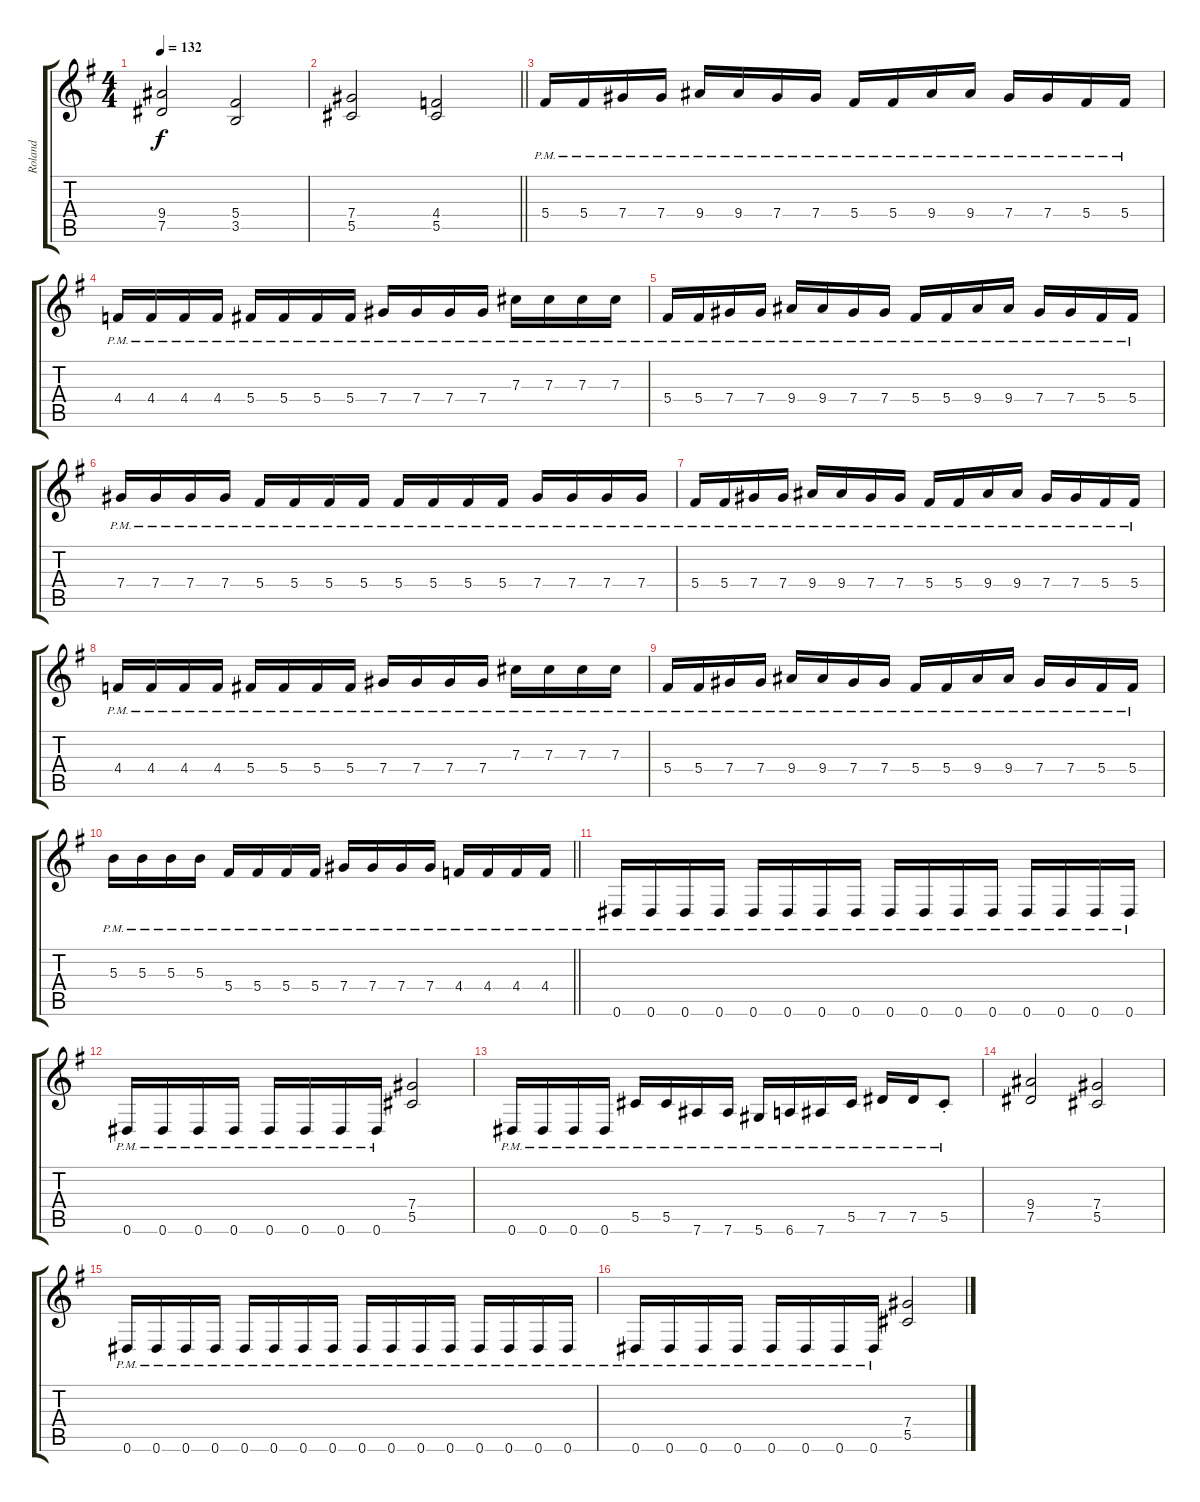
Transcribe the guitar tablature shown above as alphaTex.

\track ("Roland" "Roland") {instrument distortionguitar}
\staff {score tabs}
\tuning (Eb4 Bb3 Gb3 Db3 Ab2 Eb2) {hide}
\ts (4 4)
\tempo 132
\clef g2
\ks eminor
(9.4 7.5).2{dy f} (5.4 3.5).2 |
\barLineRight lightlight
(7.4 5.5).2 (4.4 5.5).2 |
5.4{pm}.16 5.4{pm}.16 7.4{pm}.16 7.4{pm}.16 9.4{pm}.16 9.4{pm}.16 7.4{pm}.16 7.4{pm}.16 5.4{pm}.16 5.4{pm}.16 9.4{pm}.16 9.4{pm}.16 7.4{pm}.16 7.4{pm}.16 5.4{pm}.16 5.4{pm}.16 |
4.4{pm}.16 4.4{pm}.16 4.4{pm}.16 4.4{pm}.16 5.4{pm}.16 5.4{pm}.16 5.4{pm}.16 5.4{pm}.16 7.4{pm}.16 7.4{pm}.16 7.4{pm}.16 7.4{pm}.16 7.3{pm}.16 7.3{pm}.16 7.3{pm}.16 7.3{pm}.16 |
5.4{pm}.16 5.4{pm}.16 7.4{pm}.16 7.4{pm}.16 9.4{pm}.16 9.4{pm}.16 7.4{pm}.16 7.4{pm}.16 5.4{pm}.16 5.4{pm}.16 9.4{pm}.16 9.4{pm}.16 7.4{pm}.16 7.4{pm}.16 5.4{pm}.16 5.4{pm}.16 |
7.4{pm}.16 7.4{pm}.16 7.4{pm}.16 7.4{pm}.16 5.4{pm}.16 5.4{pm}.16 5.4{pm}.16 5.4{pm}.16 5.4{pm}.16 5.4{pm}.16 5.4{pm}.16 5.4{pm}.16 7.4{pm}.16 7.4{pm}.16 7.4{pm}.16 7.4{pm}.16 |
5.4{pm}.16 5.4{pm}.16 7.4{pm}.16 7.4{pm}.16 9.4{pm}.16 9.4{pm}.16 7.4{pm}.16 7.4{pm}.16 5.4{pm}.16 5.4{pm}.16 9.4{pm}.16 9.4{pm}.16 7.4{pm}.16 7.4{pm}.16 5.4{pm}.16 5.4{pm}.16 |
4.4{pm}.16 4.4{pm}.16 4.4{pm}.16 4.4{pm}.16 5.4{pm}.16 5.4{pm}.16 5.4{pm}.16 5.4{pm}.16 7.4{pm}.16 7.4{pm}.16 7.4{pm}.16 7.4{pm}.16 7.3{pm}.16 7.3{pm}.16 7.3{pm}.16 7.3{pm}.16 |
5.4{pm}.16 5.4{pm}.16 7.4{pm}.16 7.4{pm}.16 9.4{pm}.16 9.4{pm}.16 7.4{pm}.16 7.4{pm}.16 5.4{pm}.16 5.4{pm}.16 9.4{pm}.16 9.4{pm}.16 7.4{pm}.16 7.4{pm}.16 5.4{pm}.16 5.4{pm}.16 |
\barLineRight lightlight
5.3{pm}.16 5.3{pm}.16 5.3{pm}.16 5.3{pm}.16 5.4{pm}.16 5.4{pm}.16 5.4{pm}.16 5.4{pm}.16 7.4{pm}.16 7.4{pm}.16 7.4{pm}.16 7.4{pm}.16 4.4{pm}.16 4.4{pm}.16 4.4{pm}.16 4.4{pm}.16 |
0.6{pm}.16 0.6{pm}.16 0.6{pm}.16 0.6{pm}.16 0.6{pm}.16 0.6{pm}.16 0.6{pm}.16 0.6{pm}.16 0.6{pm}.16 0.6{pm}.16 0.6{pm}.16 0.6{pm}.16 0.6{pm}.16 0.6{pm}.16 0.6{pm}.16 0.6{pm}.16 |
0.6{pm}.16 0.6{pm}.16 0.6{pm}.16 0.6{pm}.16 0.6{pm}.16 0.6{pm}.16 0.6{pm}.16 0.6{pm}.16 (7.4 5.5).2 |
0.6{pm}.16 0.6{pm}.16 0.6{pm}.16 0.6{pm}.16 5.5{pm}.16 5.5{pm}.16 7.6{pm}.16 7.6{pm}.16 5.6{pm}.16 6.6{pm}.16 7.6{pm}.16 5.5{pm}.16 7.5{pm}.16 7.5{pm}.16 5.5{pm st}.8 |
(9.4 7.5).2 (7.4 5.5).2 |
0.6{pm}.16 0.6{pm}.16 0.6{pm}.16 0.6{pm}.16 0.6{pm}.16 0.6{pm}.16 0.6{pm}.16 0.6{pm}.16 0.6{pm}.16 0.6{pm}.16 0.6{pm}.16 0.6{pm}.16 0.6{pm}.16 0.6{pm}.16 0.6{pm}.16 0.6{pm}.16 |
0.6{pm}.16 0.6{pm}.16 0.6{pm}.16 0.6{pm}.16 0.6{pm}.16 0.6{pm}.16 0.6{pm}.16 0.6{pm}.16 (7.4 5.5).2
